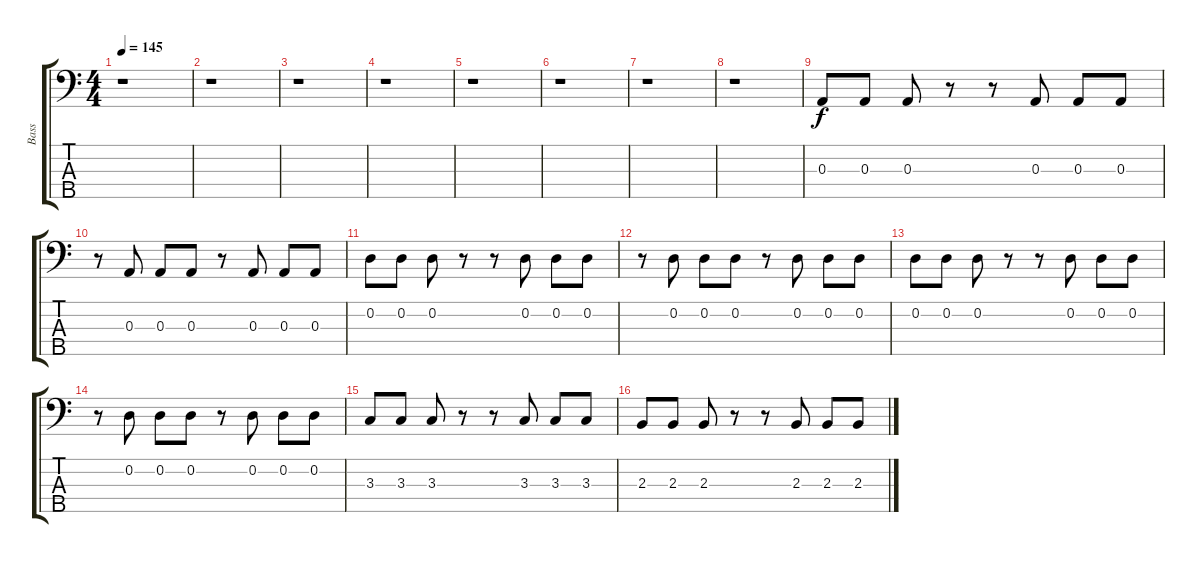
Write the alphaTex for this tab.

\track ("Bass" "Bass") {instrument electricbasspick}
\staff {score tabs}
\tuning (G2 D2 A1 E1 B0) {hide}
\ts (4 4)
\tempo 145
\clef f4
\ks c
r.1{dy f instrument electricbasspick} |
r.1 |
r.1 |
r.1 |
r.1 |
r.1 |
r.1 |
r.1 |
0.3.8 0.3.8 0.3.8 r.8 r.8 0.3.8 0.3.8 0.3.8 |
r.8 0.3.8 0.3.8 0.3.8 r.8 0.3.8 0.3.8 0.3.8 |
0.2.8 0.2.8 0.2.8 r.8 r.8 0.2.8 0.2.8 0.2.8 |
r.8 0.2.8 0.2.8 0.2.8 r.8 0.2.8 0.2.8 0.2.8 |
0.2.8 0.2.8 0.2.8 r.8 r.8 0.2.8 0.2.8 0.2.8 |
r.8 0.2.8 0.2.8 0.2.8 r.8 0.2.8 0.2.8 0.2.8 |
3.3.8 3.3.8 3.3.8 r.8 r.8 3.3.8 3.3.8 3.3.8 |
2.3.8 2.3.8 2.3.8 r.8 r.8 2.3.8 2.3.8 2.3.8
